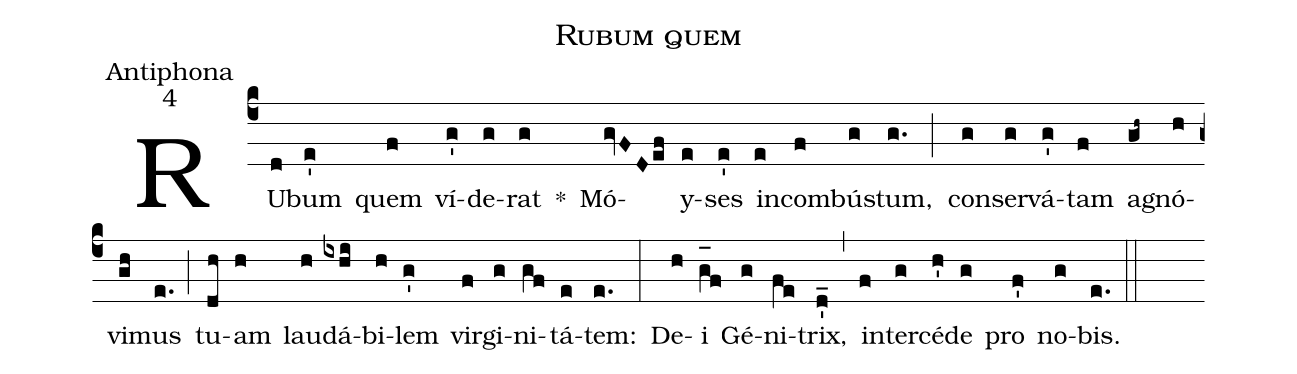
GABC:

name:Rubum quem;
office-part:Antiphona;
mode:4;
%%
(c4) RU(d)bum(e') quem(f) ví(g')de(g)rat(g) *() Mó(gvFDef)y(e)ses(e') in(e)com(f)bú(g)stum,(g.) (;) con(g)ser(g)vá(g')tam(f) a(gh~)gnó(h)vi(gh)mus(e.) (;) tu(dh)am(h) lau(h)dá(ixhi)bi(h)lem(g') vir(f)gi(g)ni(gf)tá(e)tem:(e.) (:) De(h)i(g_[oh:h]f) Gé(g)ni(fe)trix,(d'_) (,) in(f)ter(g)cé(h')de(g) pro(f') no(g)bis.(e.) (::)

%<eu>E(h) u(g) o(h) u(ih) a(gf) e.</eu>(e.) (::)
